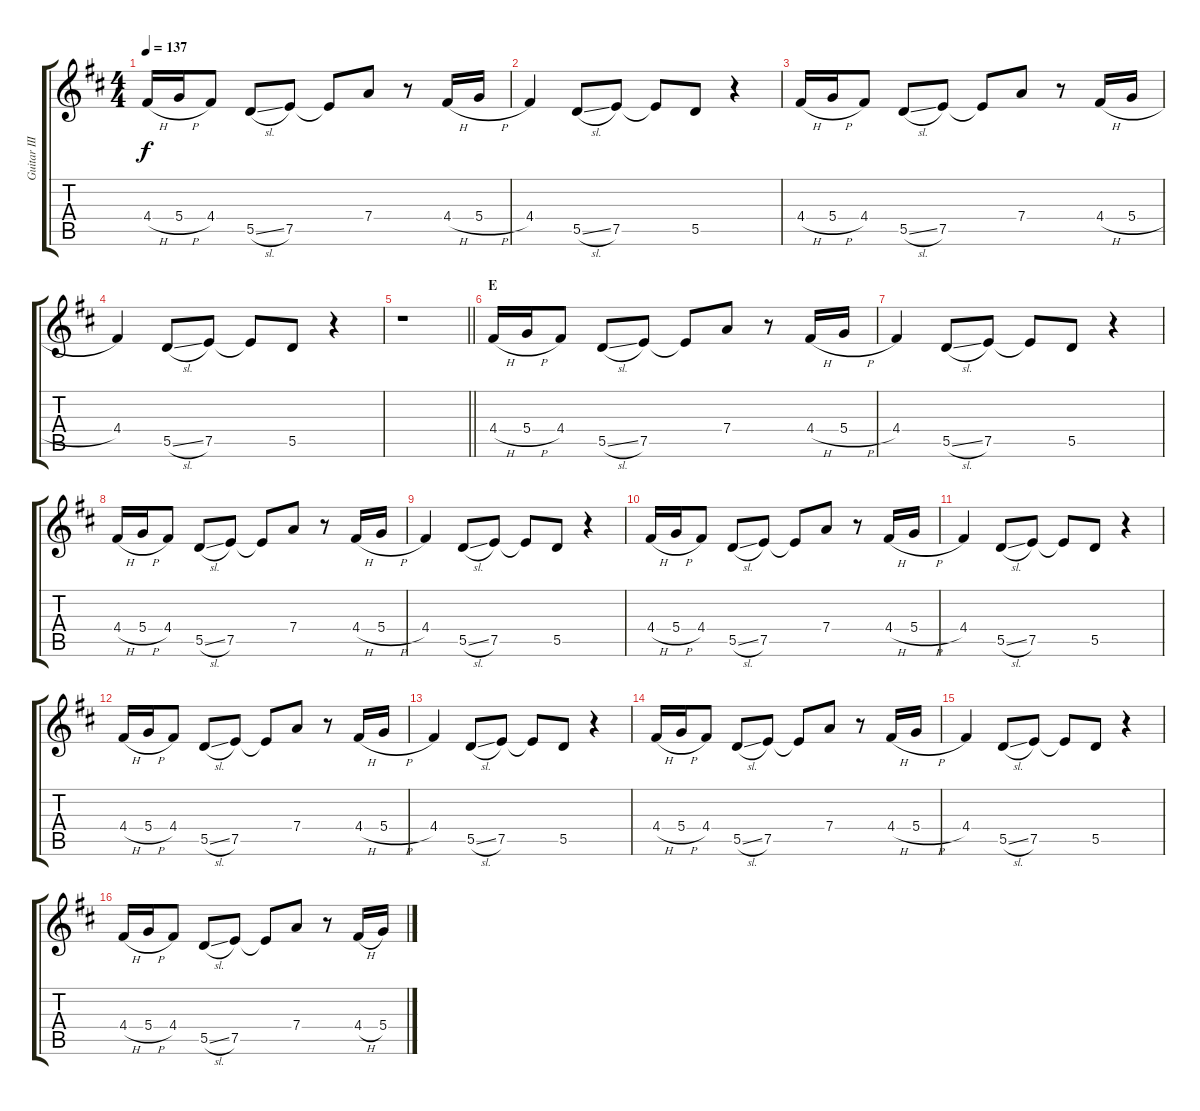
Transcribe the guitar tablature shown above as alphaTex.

\track ("Guitar III" "Guitar III") {instrument electricguitarjazz}
\staff {score tabs}
\tuning (E4 B3 G3 D3 A2 E2) {hide}
\ts (4 4)
\tempo 137
\clef g2
\ks d
4.4{h}.16{dy f} 5.4{h}.16 4.4.8 5.5{sl}.8 7.5.8 7.5{t}.8 7.4.8 r.8 4.4{h}.16 5.4{h}.16 |
4.4.4 5.5{sl}.8 7.5.8 7.5{t}.8 5.5.8 r.4 |
4.4{h}.16 5.4{h}.16 4.4.8 5.5{sl}.8 7.5.8 7.5{t}.8 7.4.8 r.8 4.4{h}.16 5.4{h}.16 |
4.4.4 5.5{sl}.8 7.5.8 7.5{t}.8 5.5.8 r.4 |
\barLineRight lightlight
r.1 |
\section ("" "E")
4.4{h}.16 5.4{h}.16 4.4.8 5.5{sl}.8 7.5.8 7.5{t}.8 7.4.8 r.8 4.4{h}.16 5.4{h}.16 |
4.4.4 5.5{sl}.8 7.5.8 7.5{t}.8 5.5.8 r.4 |
4.4{h}.16 5.4{h}.16 4.4.8 5.5{sl}.8 7.5.8 7.5{t}.8 7.4.8 r.8 4.4{h}.16 5.4{h}.16 |
4.4.4 5.5{sl}.8 7.5.8 7.5{t}.8 5.5.8 r.4 |
4.4{h}.16 5.4{h}.16 4.4.8 5.5{sl}.8 7.5.8 7.5{t}.8 7.4.8 r.8 4.4{h}.16 5.4{h}.16 |
4.4.4 5.5{sl}.8 7.5.8 7.5{t}.8 5.5.8 r.4 |
4.4{h}.16 5.4{h}.16 4.4.8 5.5{sl}.8 7.5.8 7.5{t}.8 7.4.8 r.8 4.4{h}.16 5.4{h}.16 |
4.4.4 5.5{sl}.8 7.5.8 7.5{t}.8 5.5.8 r.4 |
4.4{h}.16 5.4{h}.16 4.4.8 5.5{sl}.8 7.5.8 7.5{t}.8 7.4.8 r.8 4.4{h}.16 5.4{h}.16 |
4.4.4 5.5{sl}.8 7.5.8 7.5{t}.8 5.5.8 r.4 |
4.4{h}.16 5.4{h}.16 4.4.8 5.5{sl}.8 7.5.8 7.5{t}.8 7.4.8 r.8 4.4{h}.16 5.4{h}.16
